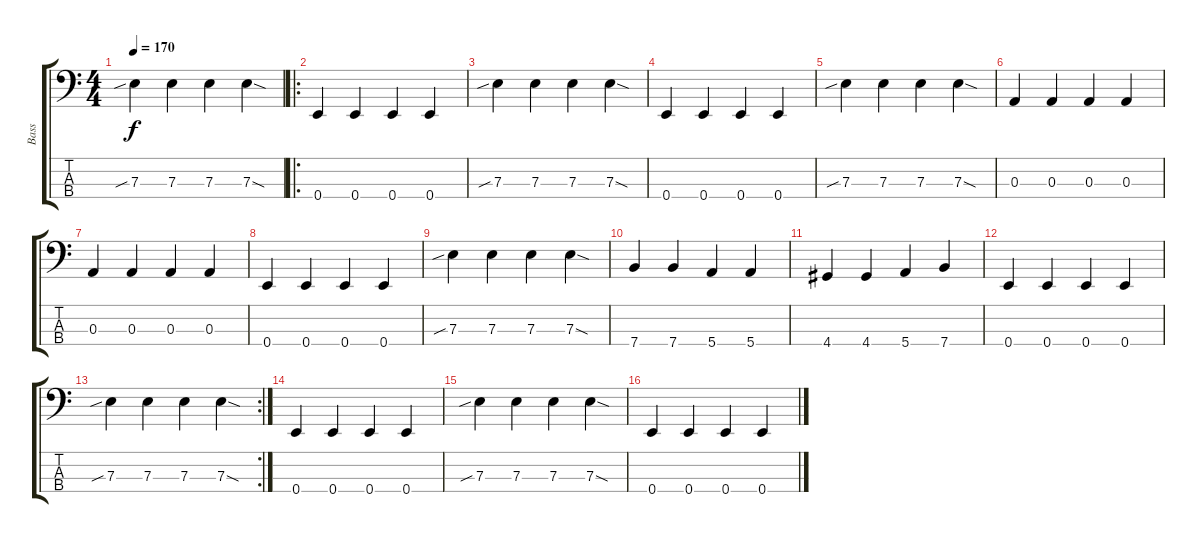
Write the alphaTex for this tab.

\track ("Bass" "Bass") {instrument acousticbass}
\staff {score tabs}
\tuning (G2 D2 A1 E1) {hide}
\ts (4 4)
\tempo 170
\clef f4
\ks c
7.3{sib}.4{dy f} 7.3.4 7.3.4 7.3{sod}.4 |
\ro
0.4.4 0.4.4 0.4.4 0.4.4 |
7.3{sib}.4 7.3.4 7.3.4 7.3{sod}.4 |
0.4.4 0.4.4 0.4.4 0.4.4 |
7.3{sib}.4 7.3.4 7.3.4 7.3{sod}.4 |
0.3.4 0.3.4 0.3.4 0.3.4 |
0.3.4 0.3.4 0.3.4 0.3.4 |
0.4.4 0.4.4 0.4.4 0.4.4 |
7.3{sib}.4 7.3.4 7.3.4 7.3{sod}.4 |
7.4.4 7.4.4 5.4.4 5.4.4 |
4.4.4 4.4.4 5.4.4 7.4.4 |
0.4.4 0.4.4 0.4.4 0.4.4 |
\rc 2
7.3{sib}.4 7.3.4 7.3.4 7.3{sod}.4 |
0.4.4 0.4.4 0.4.4 0.4.4 |
7.3{sib}.4 7.3.4 7.3.4 7.3{sod}.4 |
0.4.4 0.4.4 0.4.4 0.4.4
